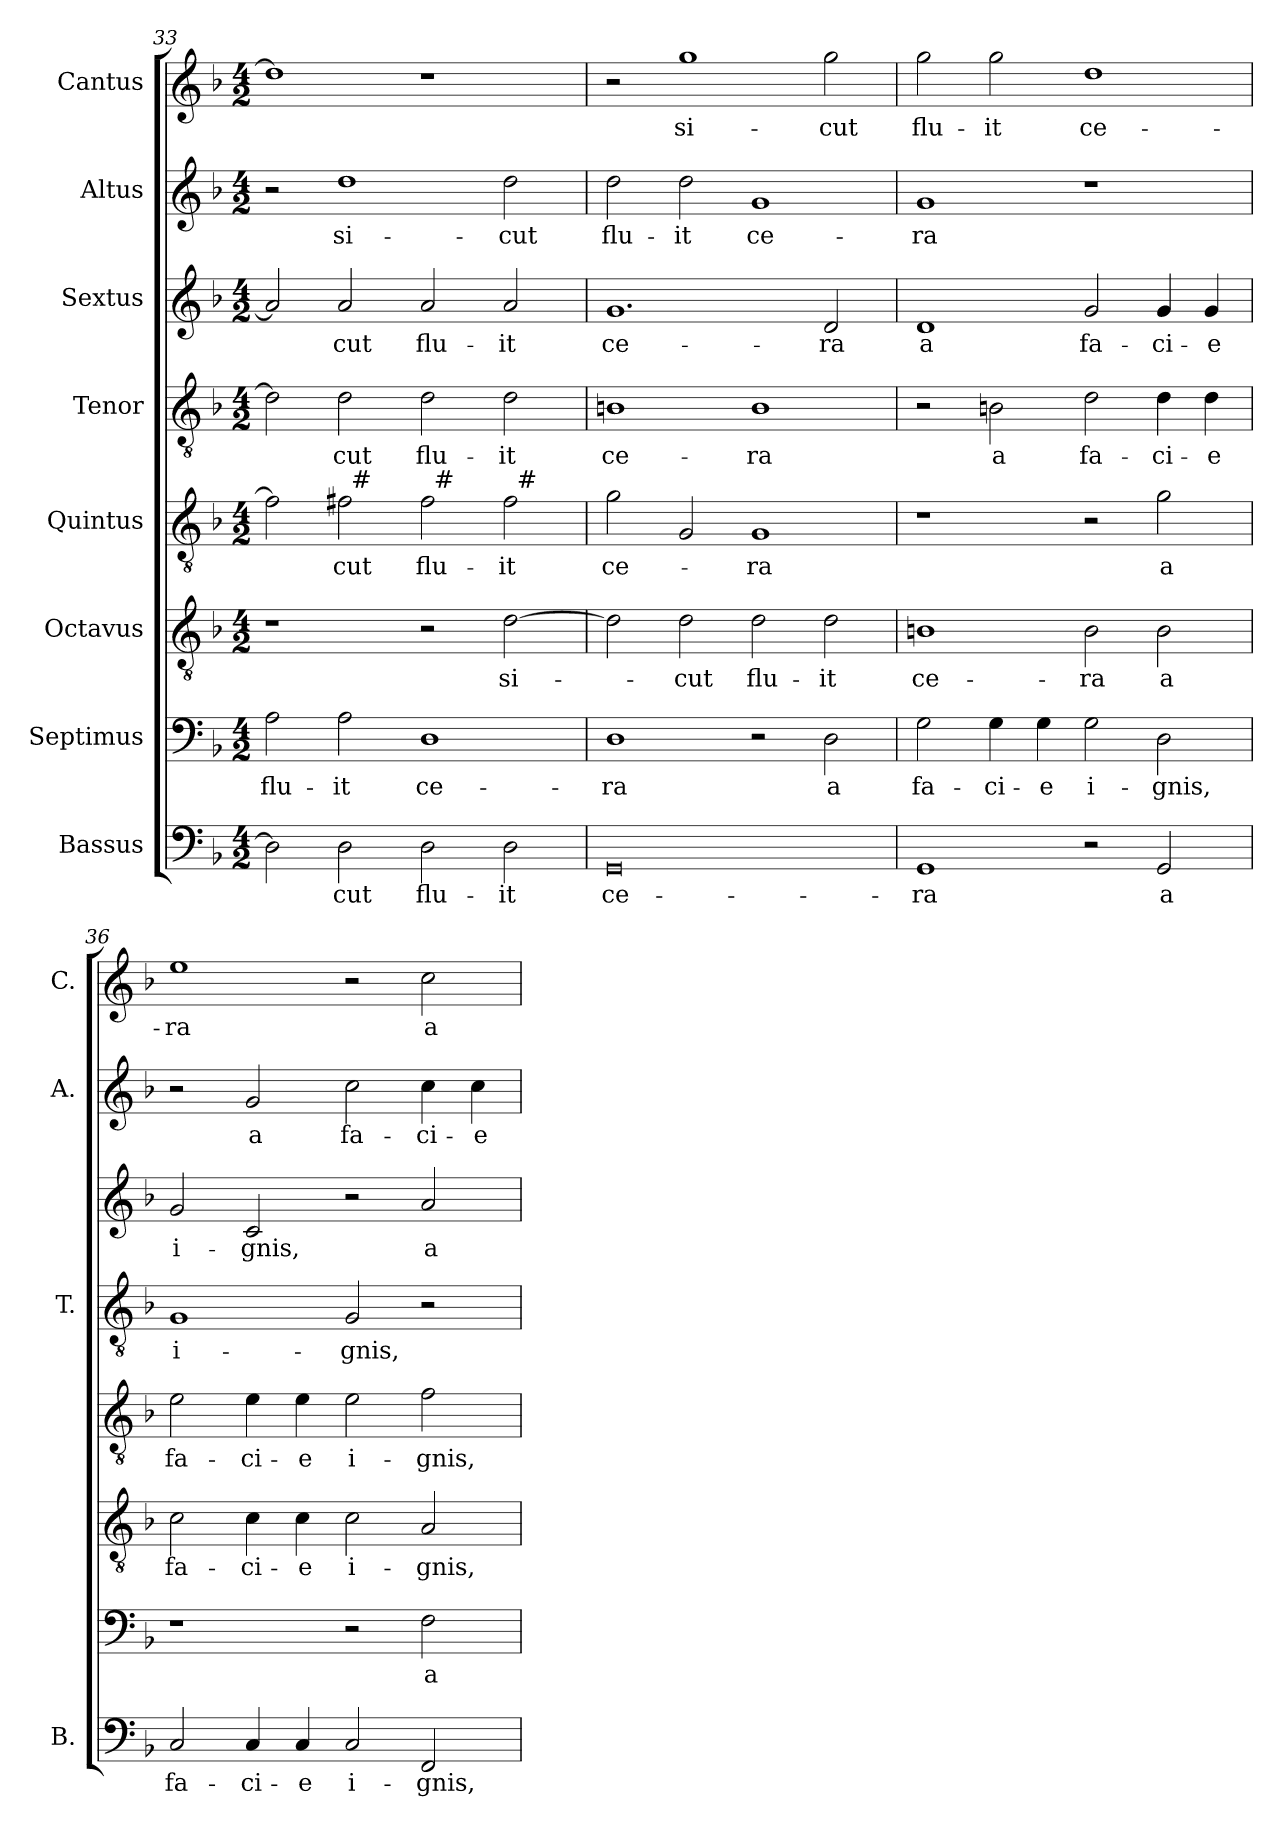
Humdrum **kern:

**kern	**text	**kern	**text	**kern	**text	**kern	**text	**kern	**text	**kern	**text	**kern	**text	**kern	**text
*part8	*part8	*part7	*part7	*part6	*part6	*part5	*part5	*part4	*part4	*part3	*part3	*part2	*part2	*part1	*part1
*staff8	*staff8	*staff7	*staff7	*staff6	*staff6	*staff5	*staff5	*staff4	*staff4	*staff3	*staff3	*staff2	*staff2	*staff1	*staff1
*I"Bassus	*	*I"Septimus	*	*I"Octavus	*	*I"Quintus	*	*I"Tenor	*	*I"Sextus	*	*I"Altus	*	*I"Cantus	*
*I'B.	*	*	*	*	*	*	*	*I'T.	*	*	*	*I'A.	*	*I'C.	*
*clefF4	*	*clefF4	*	*clefGv2	*	*clefGv2	*	*clefGv2	*	*clefG2	*	*clefG2	*	*clefG2	*
*	*	*	*	*ITrd7c12	*	*ITrd7c12	*	*ITrd7c12	*	*	*	*	*	*	*
*k[b-]	*	*k[b-]	*	*k[b-]	*	*k[b-]	*	*k[b-]	*	*k[b-]	*	*k[b-]	*	*k[b-]	*
*d:	*	*d:	*	*d:	*	*d:	*	*d:	*	*d:	*	*d:	*	*d:	*
*M4/2	*	*M4/2	*	*M4/2	*	*M4/2	*	*M4/2	*	*M4/2	*	*M4/2	*	*M4/2	*
=33	=33	=33	=33	=33	=33	=33	=33	=33	=33	=33	=33	=33	=33	=33	=33
!	!	!	!LO:LY:b	!	!	!	!	!	!	!	!	!	!	!	!
*	*	*	*	*	*	*^	*	*	*	*	*	*	*	*	*
*	*	*	*	*	*	*	*^	*	*	*	*	*	*	*	*	*
2D\]	.	2A\	flu-	1r	.	2F#\]	2ryy	1ryy	.	2D\]	.	2a/]	.	2r	.	1dd]	.
!	!LO:LY:b	!	!LO:LY:b	!	!	!	!	!	!LO:LY:b	!	!LO:LY:b	!	!LO:LY:b	!	!LO:LY:b	!	!
2D\	-cut	2A\	-it	.	.	2F#\	32ryy	.	-cut	2D\	-cut	2a/	-cut	1dd	si-	.	.
!	!	!	!	!	!	!	!LO:TX:a:t=#	!	!	!	!	!	!	!	!	!	!
.	.	.	.	.	.	.	1ryy	.	.	.	.	.	.	.	.	.	.
!	!LO:LY:b	!	!LO:LY:b	!	!	!	!	!	!LO:LY:b	!	!LO:LY:b	!	!LO:LY:b	!	!	!	!
2D\	flu-	1D	ce-	2r	.	2F#\	.	32ryy	flu-	2D\	flu-	2a/	flu-	.	.	1r	.
!	!	!	!	!	!	!	!	!LO:TX:a:t=#	!	!	!	!	!	!	!	!	!
.	.	.	.	.	.	.	.	2ryy	.	.	.	.	.	.	.	.	.
!	!LO:LY:b	!	!	!	!LO:LY:b	!	!	!	!LO:LY:b	!	!LO:LY:b	!	!LO:LY:b	!	!LO:LY:b	!	!
2D\	-it	.	.	[>2D\	si-	2F#\	.	.	-it	2D\	-it	2a/	-it	2dd\	-cut	.	.
!	!	!	!	!	!	!	!LO:TX:a:t=#	!	!	!	!	!	!	!	!	!	!
.	.	.	.	.	.	.	4...ryy	4...ryy	.	.	.	.	.	.	.	.	.
=34	=34	=34	=34	=34	=34	=34	=34	=34	=34	=34	=34	=34	=34	=34	=34	=34	=34
!	!LO:LY:b	!	!LO:LY:b	!	!	!	!	!	!LO:LY:b	!	!LO:LY:b	!	!LO:LY:b	!	!LO:LY:b	!	!
*	*	*	*	*	*	*v	*v	*v	*	*	*	*	*	*	*	*	*
0GG	ce-	1D	-ra	2D\]	.	2G\	ce-	1BBn	ce-	1.g	ce-	2dd\	flu-	2r	.
!	!	!	!	!	!LO:LY:b	!	!	!	!	!	!	!	!LO:LY:b	!	!LO:LY:b
.	.	.	.	2D\	-cut	2GG/	.	.	.	.	.	2dd\	-it	1gg	si-
!	!	!	!	!	!LO:LY:b	!	!LO:LY:b	!	!LO:LY:b	!	!	!	!LO:LY:b	!	!
.	.	2r	.	2D\	flu-	1GG	-ra	1BB	-ra	.	.	1g	ce-	.	.
!	!	!	!LO:LY:b	!	!LO:LY:b	!	!	!	!	!	!LO:LY:b	!	!	!	!LO:LY:b
.	.	2D\	a	2D\	-it	.	.	.	.	2d/	-ra	.	.	2gg\	-cut
!!LO:LB:g=z
=35	=35	=35	=35	=35	=35	=35	=35	=35	=35	=35	=35	=35	=35	=35	=35
!	!LO:LY:b	!	!LO:LY:b	!	!LO:LY:b	!	!	!	!	!	!LO:LY:b	!	!LO:LY:b	!	!LO:LY:b
1GG	-ra	2G\	fa-	1BBn	ce-	1r	.	2r	.	1d	a	1g	-ra	2gg\	flu-
!	!	!	!LO:LY:b	!	!	!	!	!	!LO:LY:b	!	!	!	!	!	!LO:LY:b
.	.	4G\	-ci-	.	.	.	.	2BBn\	a	.	.	.	.	2gg\	-it
!	!	!	!LO:LY:b	!	!	!	!	!	!	!	!	!	!	!	!
.	.	4G\	-e	.	.	.	.	.	.	.	.	.	.	.	.
!	!	!	!LO:LY:b	!	!LO:LY:b	!	!	!	!LO:LY:b	!	!LO:LY:b	!	!	!	!LO:LY:b
2r	.	2G\	i-	2BB\	-ra	2r	.	2D\	fa-	2g/	fa-	1r	.	1dd	ce-
!	!LO:LY:b	!	!LO:LY:b	!	!LO:LY:b	!	!LO:LY:b	!	!LO:LY:b	!	!LO:LY:b	!	!	!	!
2GG/	a	2D\	-gnis,	2BB\	a	2G\	a	4D\	-ci-	4g/	-ci-	.	.	.	.
!	!	!	!	!	!	!	!	!	!LO:LY:b	!	!LO:LY:b	!	!	!	!
.	.	.	.	.	.	.	.	4D\	-e	4g/	-e	.	.	.	.
=36	=36	=36	=36	=36	=36	=36	=36	=36	=36	=36	=36	=36	=36	=36	=36
!	!LO:LY:b	!	!	!	!LO:LY:b	!	!LO:LY:b	!	!LO:LY:b	!	!LO:LY:b	!	!	!	!LO:LY:b
2C/	fa-	1r	.	2C\	fa-	2E\	fa-	1GG	i-	2g/	i-	2r	.	1ee	-ra
!	!LO:LY:b	!	!	!	!LO:LY:b	!	!LO:LY:b	!	!	!	!LO:LY:b	!	!LO:LY:b	!	!
4C/	-ci-	.	.	4C\	-ci-	4E\	-ci-	.	.	2c/	-gnis,	2g/	a	.	.
!	!LO:LY:b	!	!	!	!LO:LY:b	!	!LO:LY:b	!	!	!	!	!	!	!	!
4C/	-e	.	.	4C\	-e	4E\	-e	.	.	.	.	.	.	.	.
!	!LO:LY:b	!	!	!	!LO:LY:b	!	!LO:LY:b	!	!LO:LY:b	!	!	!	!LO:LY:b	!	!
2C/	i-	2r	.	2C\	i-	2E\	i-	2GG/	-gnis,	2r	.	2cc\	fa-	2r	.
!	!LO:LY:b	!	!LO:LY:b	!	!LO:LY:b	!	!LO:LY:b	!	!	!	!LO:LY:b	!	!LO:LY:b	!	!LO:LY:b
2FF/	-gnis,	2F\	a	2AA/	-gnis,	2F\	-gnis,	2r	.	2a/	a	4cc\	-ci-	2cc\	a
!	!	!	!	!	!	!	!	!	!	!	!	!	!LO:LY:b	!	!
.	.	.	.	.	.	.	.	.	.	.	.	4cc\	-e	.	.
=	=	=	=	=	=	=	=	=	=	=	=	=	=	=	=
*-	*-	*-	*-	*-	*-	*-	*-	*-	*-	*-	*-	*-	*-	*-	*-
